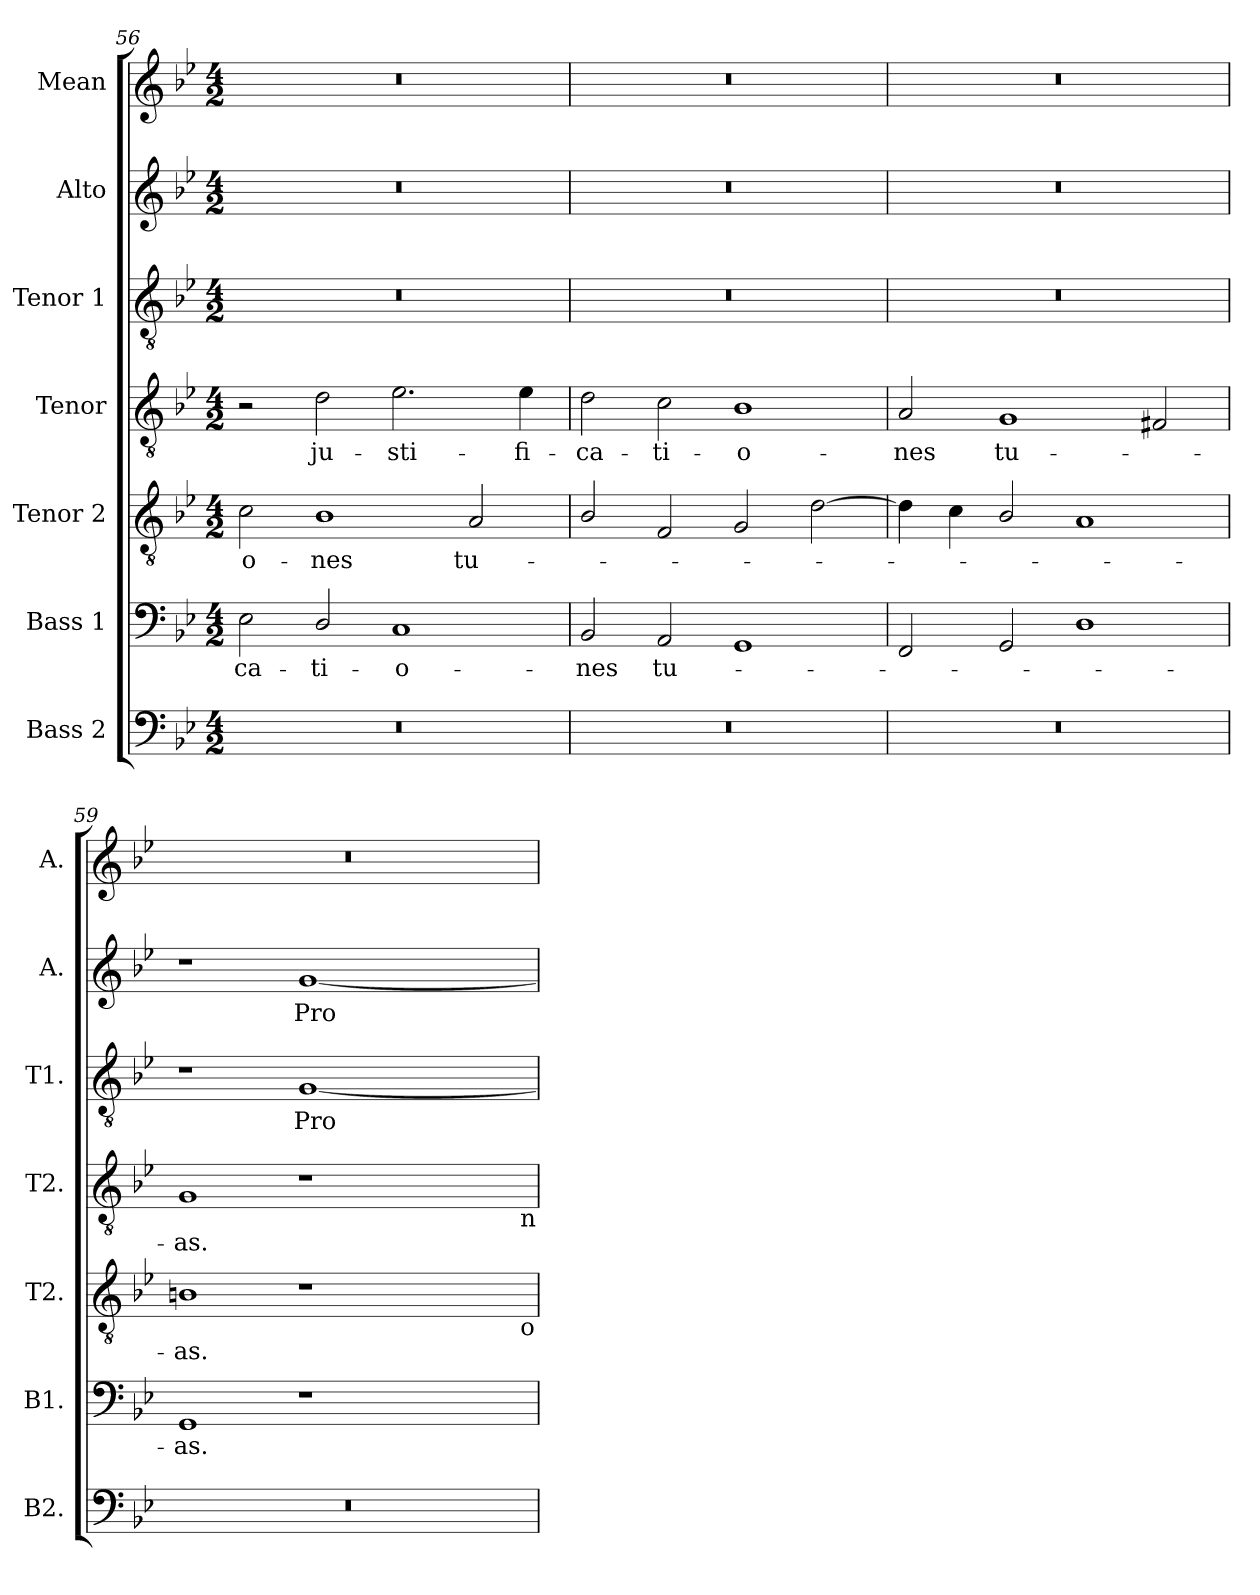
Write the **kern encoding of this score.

**kern	**kern	**text	**kern	**text	**kern	**text	**kern	**text	**kern	**text	**kern
*part7	*part6	*part6	*part5	*part5	*part4	*part4	*part3	*part3	*part2	*part2	*part1
*staff7	*staff6	*staff6	*staff5	*staff5	*staff4	*staff4	*staff3	*staff3	*staff2	*staff2	*staff1
*I"Bass 2	*I"Bass 1	*	*I"Tenor 2	*	*I"Tenor	*	*I"Tenor 1	*	*I"Alto	*	*I"Mean
*I'B2.	*I'B1.	*	*I'T2.	*	*I'T2.	*	*I'T1.	*	*I'A.	*	*I'A.
*clefF4	*clefF4	*	*clefGv2	*	*clefGv2	*	*clefGv2	*	*clefG2	*	*clefG2
*	*	*	*ITrd7c12	*	*ITrd7c12	*	*ITrd7c12	*	*	*	*
*k[b-e-]	*k[b-e-]	*	*k[b-e-]	*	*k[b-e-]	*	*k[b-e-]	*	*k[b-e-]	*	*k[b-e-]
*B-:	*B-:	*	*B-:	*	*B-:	*	*B-:	*	*B-:	*	*B-:
*M4/2	*M4/2	*	*M4/2	*	*M4/2	*	*M4/2	*	*M4/2	*	*M4/2
=56	=56	=56	=56	=56	=56	=56	=56	=56	=56	=56	=56
!LO:N:vis=1	!	!	!	!	!	!	!	!	!	!	!
!	!	!LO:LY:b:color=#000000	!	!	!	!	!	!	!	!	!
!	!	!	!	!LO:LY:b:color=#000000	!	!	!LO:N:vis=1	!	!LO:N:vis=1	!	!LO:N:vis=1
0r	2E-i\	-ca-	2Ci\	-o-	2r	.	0r	.	0r	.	0r
!	!	!LO:LY:b:color=#000000	!	!	!	!	!	!	!	!	!
!	!	!	!	!LO:LY:b:color=#000000	!	!	!	!	!	!	!
!	!	!	!	!	!	!LO:LY:b:color=#000000	!	!	!	!	!
.	2Di/	-ti-	1BB-i	-nes	2Di\	ju-	.	.	.	.	.
!	!	!LO:LY:b:color=#000000	!	!	!	!	!	!	!	!	!
!	!	!	!	!	!	!LO:LY:b:color=#000000	!	!	!	!	!
.	1Ci	-o-	.	.	2.E-i\	-sti-	.	.	.	.	.
!	!	!	!	!LO:LY:b:color=#000000	!	!	!	!	!	!	!
.	.	.	2AAi/	tu-	.	.	.	.	.	.	.
!	!	!	!	!	!	!LO:LY:b:color=#000000	!	!	!	!	!
.	.	.	.	.	4E-i\	-fi-	.	.	.	.	.
=57	=57	=57	=57	=57	=57	=57	=57	=57	=57	=57	=57
!LO:N:vis=1	!	!	!	!	!	!	!	!	!	!	!
!	!	!LO:LY:b:color=#000000	!	!	!	!	!	!	!	!	!
!	!	!	!	!	!	!LO:LY:b:color=#000000	!LO:N:vis=1	!	!LO:N:vis=1	!	!LO:N:vis=1
0r	2BB-i/	-nes	2BB-i/	.	2Di\	-ca-	0r	.	0r	.	0r
!	!	!LO:LY:b:color=#000000	!	!	!	!	!	!	!	!	!
!	!	!	!	!	!	!LO:LY:b:color=#000000	!	!	!	!	!
.	2AAi/	tu-	2FFi/	.	2Ci\	-ti-	.	.	.	.	.
!	!	!	!	!	!	!LO:LY:b:color=#000000	!	!	!	!	!
.	1GGi	.	2GGi/	.	1BB-i	-o-	.	.	.	.	.
.	.	.	[2Di\	.	.	.	.	.	.	.	.
=58	=58	=58	=58	=58	=58	=58	=58	=58	=58	=58	=58
!LO:N:vis=1	!	!	!	!	!	!	!	!	!	!	!
!	!	!	!	!	!	!LO:LY:b:color=#000000	!LO:N:vis=1	!	!LO:N:vis=1	!	!LO:N:vis=1
0r	2FFi/	.	4Di\]	.	2AAi/	-nes	0r	.	0r	.	0r
.	.	.	4Ci\	.	.	.	.	.	.	.	.
!	!	!	!	!	!	!LO:LY:b:color=#000000	!	!	!	!	!
.	2GGi/	.	2BB-i/	.	1GGi	tu-	.	.	.	.	.
.	1Di	.	1AAi	.	.	.	.	.	.	.	.
.	.	.	.	.	2FF#Xi/	.	.	.	.	.	.
=59	=59	=59	=59	=59	=59	=59	=59	=59	=59	=59	=59
!LO:N:vis=1	!	!	!	!	!	!	!	!	!	!	!
!	!	!LO:LY:b:color=#000000	!	!	!	!	!	!	!	!	!
!	!	!	!	!LO:LY:b:color=#000000	!	!	!	!	!	!	!
!	!	!	!	!	!	!LO:LY:b:color=#000000	!	!	!	!	!LO:N:vis=1
*	*	*	*^	*	*^	*	*	*	*	*	*
0r	1GGi	-as.	1BBni	1ryy	-as.	1GGi	1ryy	-as.	1r	.	1r	.	0r
!	!	!	!	!	!	!	!	!	!	!LO:LY:b:color=#000000	!	!	!
!	!	!	!	!	!	!	!	!	!	!	!	!LO:LY:b:color=#000000	!
.	1r	.	1r	2ryy	.	1r	2ryy	.	[1GGi	Pro-	[1gi	Pro-	.
.	.	.	.	4ryy	.	.	4ryy	.	.	.	.	.	.
.	.	.	.	8ryy	.	.	8ryy	.	.	.	.	.	.
.	.	.	.	16ryy	.	.	16ryy	.	.	.	.	.	.
.	.	.	.	32ryy	.	.	32ryy	.	.	.	.	.	.
.	.	.	.	64ryy	.	.	64ryy	.	.	.	.	.	.
.	.	.	.	128...ryy	.	.	128...ryy	.	.	.	.	.	.
!	!	!	!	!	!	!	!LO:TX:b:t=n	!	!	!	!	!	!
!	!	!	!	!LO:TX:b:t=o	!	!	!	!	!	!	!	!	!
.	.	.	.	1024ryy	.	.	1024ryy	.	.	.	.	.	.
*	*	*	*v	*v	*	*	*	*	*	*	*	*	*
*	*	*	*	*	*v	*v	*	*	*	*	*	*
=	=	=	=	=	=	=	=	=	=	=	=
*-	*-	*-	*-	*-	*-	*-	*-	*-	*-	*-	*-
